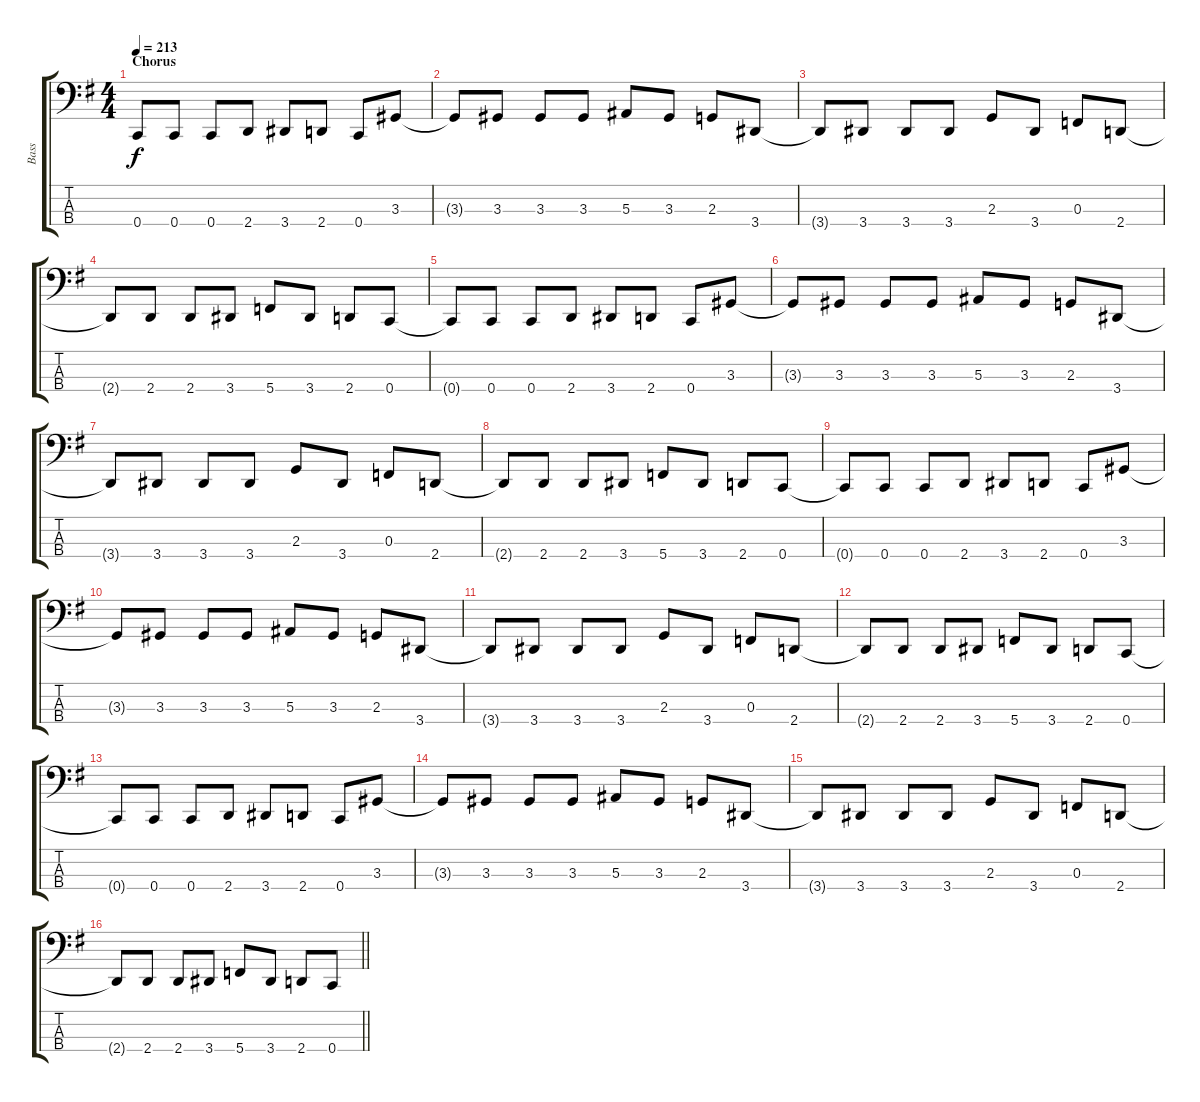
\track ("Bass" "Bass") {instrument electricbassfinger}
\staff {score tabs}
\tuning (Eb2 Bb1 F1 C1) {hide}
\ts (4 4)
\section ("" "Chorus")
\tempo 213
\clef f4
\ks eminor
0.4{t}.8{dy f} 0.4.8 0.4.8 2.4.8 3.4.8 2.4.8 0.4.8 3.3.8 |
3.3{t}.8 3.3.8 3.3.8 3.3.8 5.3.8 3.3.8 2.3.8 3.4.8 |
3.4{t}.8 3.4.8 3.4.8 3.4.8 2.3.8 3.4.8 0.3.8 2.4.8 |
2.4{t}.8 2.4.8 2.4.8 3.4.8 5.4.8 3.4.8 2.4.8 0.4.8 |
0.4{t}.8 0.4.8 0.4.8 2.4.8 3.4.8 2.4.8 0.4.8 3.3.8 |
3.3{t}.8 3.3.8 3.3.8 3.3.8 5.3.8 3.3.8 2.3.8 3.4.8 |
3.4{t}.8 3.4.8 3.4.8 3.4.8 2.3.8 3.4.8 0.3.8 2.4.8 |
2.4{t}.8 2.4.8 2.4.8 3.4.8 5.4.8 3.4.8 2.4.8 0.4.8 |
0.4{t}.8 0.4.8 0.4.8 2.4.8 3.4.8 2.4.8 0.4.8 3.3.8 |
3.3{t}.8 3.3.8 3.3.8 3.3.8 5.3.8 3.3.8 2.3.8 3.4.8 |
3.4{t}.8 3.4.8 3.4.8 3.4.8 2.3.8 3.4.8 0.3.8 2.4.8 |
2.4{t}.8 2.4.8 2.4.8 3.4.8 5.4.8 3.4.8 2.4.8 0.4.8 |
0.4{t}.8 0.4.8 0.4.8 2.4.8 3.4.8 2.4.8 0.4.8 3.3.8 |
3.3{t}.8 3.3.8 3.3.8 3.3.8 5.3.8 3.3.8 2.3.8 3.4.8 |
3.4{t}.8 3.4.8 3.4.8 3.4.8 2.3.8 3.4.8 0.3.8 2.4.8 |
\barLineRight lightlight
2.4{t}.8 2.4.8 2.4.8 3.4.8 5.4.8 3.4.8 2.4.8 0.4.8
